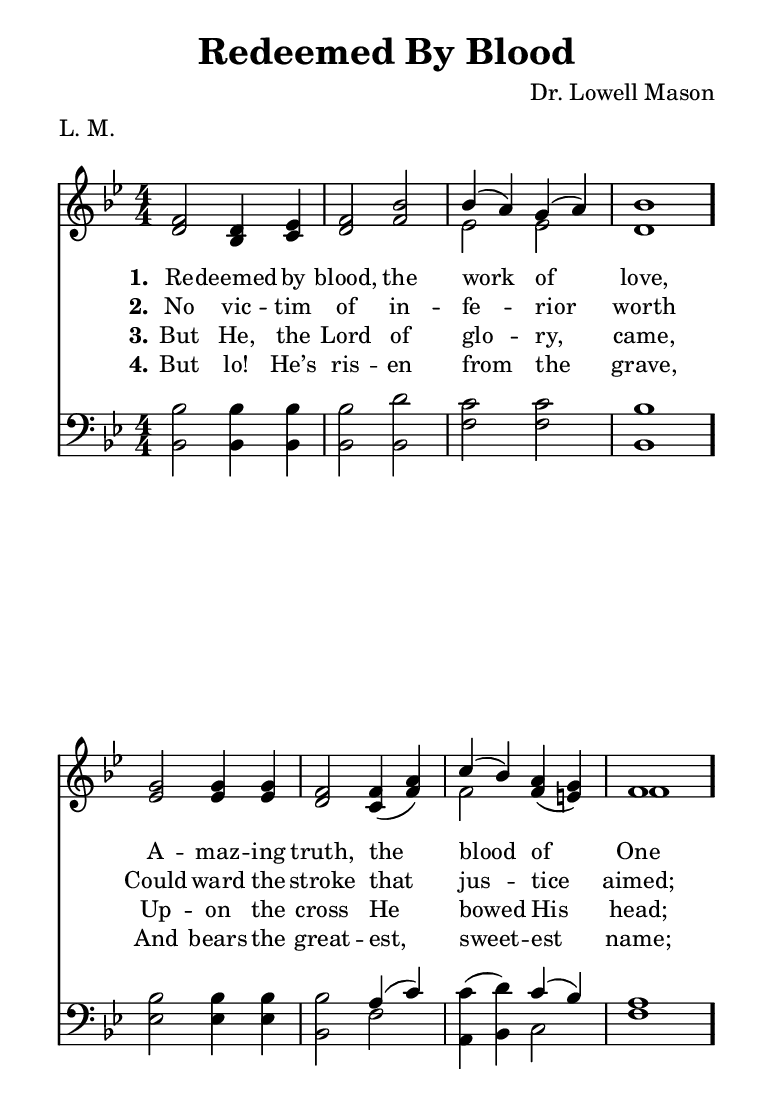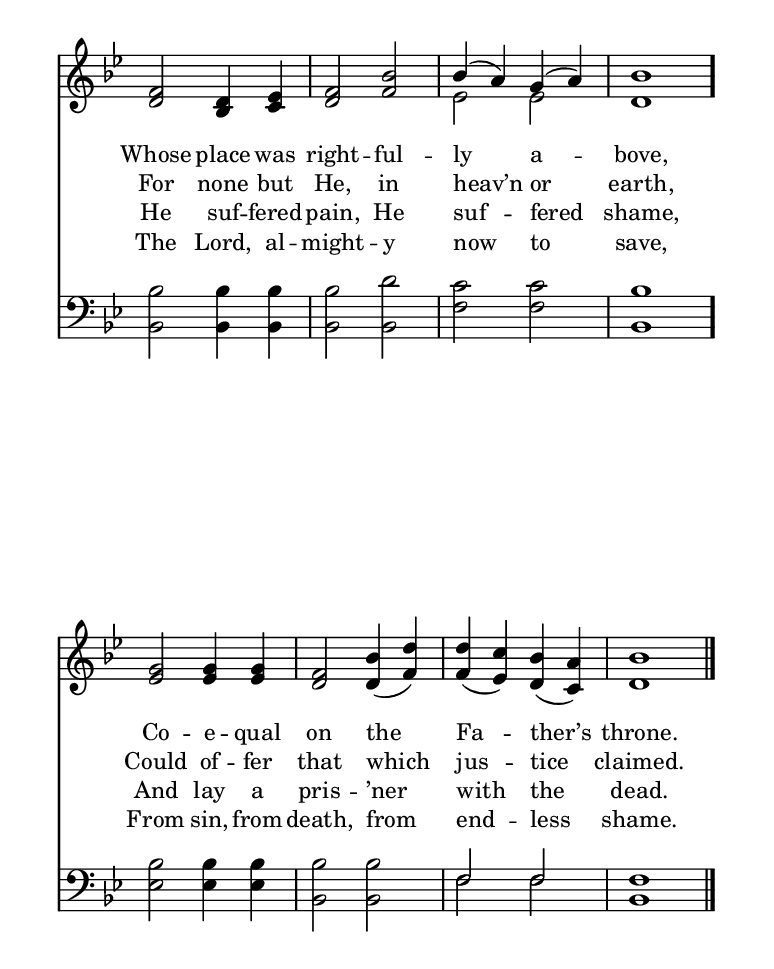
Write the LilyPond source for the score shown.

\include "common/global.ily"
\paper {
  \include "common/paper.ily"
  ragged-last-bottom = ##t
  systems-per-page = ##f
  system-count = #(cond (is-eogsized 2) (#t #f))
}

\header{
  %gospel
  hymnnumber = "9"
  title = "Redeemed By Blood"
  tunename = "Ernan"
  meter = "L. M."
  poet = ""
  composer = "Dr. Lowell Mason"
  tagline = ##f
}

patternA = { c2 c4 c4 | c2 c2 | c4( c4) c4( c4) | c1 } % Soprano lines 1, 3
patternB = { c2 c4 c4 | c2 c4( c4) | c4( c4) c4( c4) | c1 } % Soprano lines 2, 4 ; Alto line 4 ; Tenor line 2
patternC = { c2 c4 c4 | c2 c2 | c2 c2 | c1 } % Alto lines 1, 3 ; Tenor lines 1, 3, 4 ; Bass lines 1, 3, 4
patternD = { c2 c4 c4 | c2 c4( c4) | c2 c4( c4) | c1 } % Alto line 2
patternE = { c2 c4 c4 | c2 c2 | c4( c4) c2 | c1 } % Bass line 2

global = {
  \include "common/overrides.ily"
  \override Staff.TimeSignature.style = #'numbered
  \time 4/4
  \once \override Score.MetronomeMark.transparent = ##t
  \tempo 4 = 120
  \key bes \major
  \autoBeamOff
}

notesSoprano = {
\global
\relative c' {

  \changePitch \patternA { f d ees | f bes   | bes a g a | bes }
  \changePitch \patternB { g g g   | f f a   | c bes a g | f   }
  \changePitch \patternA { f d ees | f bes   | bes a g a | bes }
  \changePitch \patternB { g g g   | f bes d | d c bes a | bes }
	\bar "|."

}
}

notesAlto = {
\global
\relative e' {

  \changePitch \patternC { d bes c           | d f       | ees ees | d }
  \changePitch \patternD { ees ees ees       | d c f     | f f e   | f }
  \changePitch \patternC { d bes c           | d f       | ees ees | d }
  \changePitch \patternB { ees ees ees d d f | f ees d c | d       }

}
}

notesTenor = {
\global
\relative a {

  \changePitch \patternC { bes bes bes | bes d   | c c       | bes }
  \changePitch \patternB { bes bes bes | bes a c | c d c bes | a   }
  \changePitch \patternC { bes bes bes | bes d   | c c       | bes }
  \changePitch \patternC { bes bes bes | bes bes | f f       | f   }

}
}

notesBass = {
\global
\relative f {

  \changePitch \patternC { bes, bes bes | bes bes | f' f     | bes, }
  \changePitch \patternE { ees ees ees  | bes f'  | a, bes c | f    }
  \changePitch \patternC { bes, bes bes | bes bes | f' f     | bes, }
  \changePitch \patternC { ees ees ees  | bes bes | f' f     | bes, }

}
}

wordsA = \lyricmode {
\set stanza = "1."

  Re -- deemed by blood, the work of love, \bar "."
  A -- maz -- ing truth, the blood of One \bar "." \break
  Whose place was right -- ful -- ly a -- bove, \bar "."
  Co -- e -- qual on the Fa -- ther’s throne. \bar "."

}

wordsB = \lyricmode {
\set stanza = "2."

  No vic -- tim of in -- fe -- rior worth
  Could ward the stroke that jus -- tice aimed;
  For none but He, in heav’n or earth,
  Could of -- fer that which jus -- tice claimed.
}

wordsC = \lyricmode {
\set stanza = "3."

  But He, the Lord of glo -- ry, came,
  Up -- on the cross He bowed His head;
  He suf -- fered pain, He suf -- fered shame,
  And lay a pris -- ’ner with the dead.

}

wordsD = \lyricmode {
\set stanza = "4."

  But lo! He’s ris -- en from the grave,
  And bears the great -- est, sweet -- est name;
  The Lord, al -- might -- y now to save,
  From sin, from death, from end -- less shame.

}


\score {
  \context ChoirStaff <<
    \context Staff = upper <<
      \set Staff.autoBeaming = ##f
      \set ChoirStaff.systemStartDelimiter = #'SystemStartBar
      \set ChoirStaff.printPartCombineTexts = ##f
      \partcombine #'(2 . 9) \notesSoprano \notesAlto
      \context NullVoice = sopranos { \voiceOne << \notesSoprano >> }
      \context NullVoice = altos { \voiceTwo << \notesAlto >> }
      \context Lyrics = one   \lyricsto sopranos \wordsA
      \context Lyrics = two   \lyricsto sopranos \wordsB
      \context Lyrics = three \lyricsto sopranos \wordsC
      \context Lyrics = four  \lyricsto sopranos \wordsD
    >>
    \context Staff = men <<
      \set Staff.autoBeaming = ##f
      \clef bass
      \set ChoirStaff.printPartCombineTexts = ##f
      \partcombine #'(2 . 9) \notesTenor \notesBass
      \context NullVoice = tenors { \voiceOne << \notesTenor >> }
      \context NullVoice = basses { \voiceTwo << \notesBass >> }
    >>
  >>
  \layout {
    \include "common/layout.ily"
    \context {
      \Lyrics
      % Compensate for wide lyrics by squashing things a bit
      \override LyricSpace.minimum-distance = #0.3
    }
  }
  \midi{
    \include "common/midi.ily"
  }
}

\version "2.19.49"  % necessary for upgrading to future LilyPond versions.

% vi:set et ts=2 sw=2 ai nocindent syntax=lilypond:
